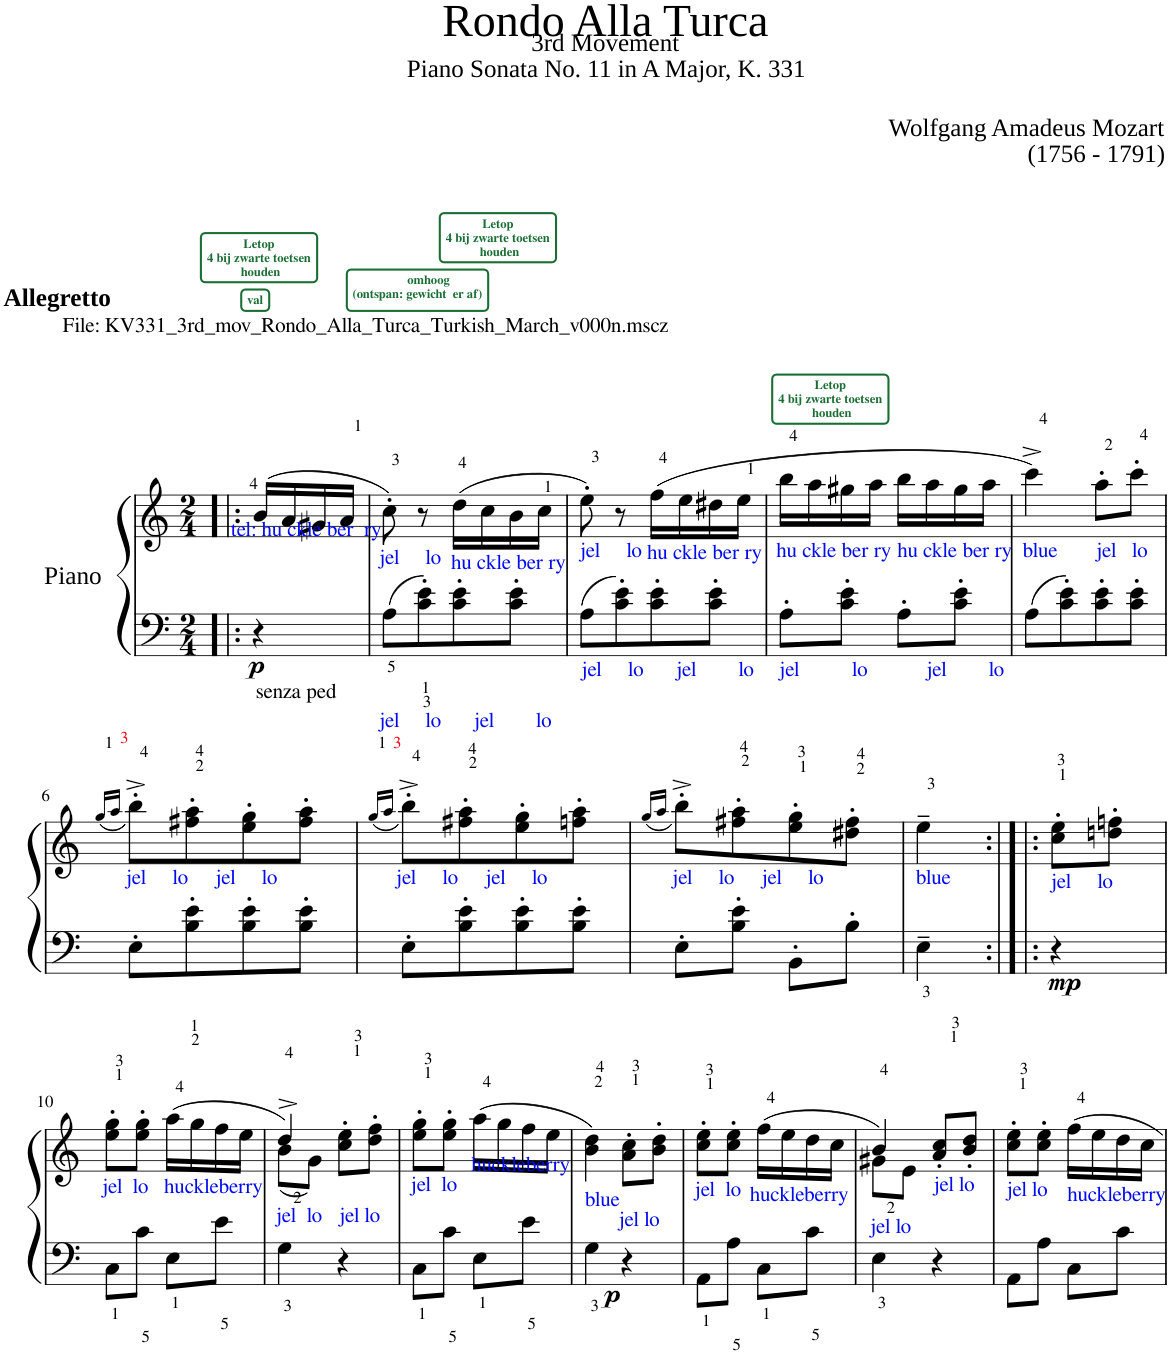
**kern	**kern	**dynam
*part1	*part1	*part1
*staff2	*staff1	*staff1/2
*I"Piano	*	*
*I'Pno	*	*
*clefF4	*clefG2	*
*k[]	*k[]	*
*M2/4	*M2/4	*
=1!|:	=1!|:	=1!|:
!	!LO:TX:a:B:t=Allegretto	!
!	!LO:TX:a:t=File&colon; KV331_3rd_mov_Rondo_Alla_Turca_Turkish_March_v000n.mscz	!
!	!LO:TX:a:color=#000AF3:t=tel&colon; hu ckle ber  ry	!
!	!LO:TX:a:B:color=#1A6E34:t=val	!
!	!LO:TX:a:B:color=#1A6E34:t=Letop	!
!	!LO:TX:a:t=4 bij zwarte toetsen	!
!	!LO:TX:a:t=houden	!
!LO:TX:b:t=senza ped	!	!
!	!	!LO:DY:b=2
4r	(16b/LL	p
.	16a/	.
.	16g#X/	.
.	16a/JJ	.
=2	=2	=2
!	!LO:TX:b:color=#000AF3:t=jel     lo	!
!	!LO:TX:a:B:color=#1A6E34:t=omhoog	!
!	!LO:TX:a:t=(ontspan&colon; gewicht  er af)	!
!LO:TX:b:color=#000AF1:t=jel     lo      jel        lo	!	!
8A<\L	8cc'\)	.
8c\<'< 8e\<'<	8r	.
!	!LO:TX:b:color=#000AF2:t=hu ckle ber ry	!
!	!LO:TX:a:B:color=#1A6E34:t=Letop	!
!	!LO:TX:a:t=4 bij zwarte toetsen	!
!	!LO:TX:a:t=houden	!
8c\' 8e\'	(16dd\LL	.
.	16cc\	.
8c\' 8e\'J	16b\	.
.	16cc\JJ	.
=3	=3	=3
!	!LO:TX:b:color=#000AF0:t=jel     lo	!
!LO:TX:b:color=#000AEF:t=jel     lo      jel        lo	!	!
8A\L	8ee'\)	.
8c\' 8e\'	8r	.
!	!LO:TX:b:color=#000AEF:t=hu ckle ber ry	!
8c\' 8e\'	(16ff\LL	.
.	16ee\	.
8c\' 8e\'J	16dd#X\	.
.	16ee\JJ	.
=4	=4	=4
!	!LO:TX:b:color=#000AEF:t=hu ckle ber ry	!
!	!LO:TX:a:B:color=#1A6E34:t=Letop	!
!	!LO:TX:a:t=4 bij zwarte toetsen	!
!	!LO:TX:a:t=houden	!
!LO:TX:b:color=#000AF1:t=jel          lo           jel        lo	!	!
8A'\L	16bb\LL	.
.	16aa\	.
8c\' 8e\'J	16gg#X\	.
.	16aa\JJ	.
!	!LO:TX:b:color=#000AEF:t=hu ckle ber ry	!
8A'\L	16bb\LL	.
.	16aa\	.
8c\' 8e\'J	16gg#\	.
.	16aa\JJ	.
=5	=5	=5
!	!LO:TX:b:color=#000AEF:t=blue	!
8A\L	4ccc^\)	.
8c\' 8e\'	.	.
!	!LO:TX:b:color=#000AEF:t=jel   lo	!
8c\' 8e\'	8aa'\L	.
8c\' 8e\'J	8ccc'\J	.
!!LO:LB:g=z
=6	=6	=6
.	(16qgg/LL	.
.	16qaa/JJ	.
!	!LO:TX:b:color=#000AEF:t=jel     lo     jel     lo	!
8E'\L	8bb'^\L)	.
8B\<'< 8e\<'<	8ff#X\' 8aa\'	.
8B\' 8e\'	8ee\' 8gg\'	.
8B\' 8e\'J	8ff#\' 8aa\'J	.
=7	=7	=7
.	(16qgg/LL	.
.	16qaa/JJ	.
!	!LO:TX:b:color=#000AEF:t=jel     lo     jel     lo	!
8E'\L	8bb'^\L)	.
8B\' 8e\'	8ff#X\' 8aa\'	.
8B\' 8e\'	8ee\' 8gg\'	.
8B\' 8e\'J	8ffn\' 8aa\'J	.
=8	=8	=8
.	(16qgg/LL	.
.	16qaa/JJ	.
!	!LO:TX:b:color=#000AEE:t=jel     lo     jel     lo	!
8E'\L	8bb'^\L)	.
8B\' 8e\'J	8ff#X\' 8aa\'	.
8BB'\L	8ee\' 8gg\'	.
8B'\J	8dd#X\' 8ff#\'J	.
=9	=9	=9
!	!LO:TX:b:color=#000AEF:t=blue	!
4E<~\	4ee~\	.
=9:|!|:	=9:|!|:	=9:|!|:
!	!LO:TX:b:color=#000AEE:t=jel     lo	!
!	!	!LO:DY:b=2
4r	8cc\' 8ee\'L	mp
.	8ddn\' 8ffn\'J	.
!!LO:LB:g=z
=10	=10	=10
!	!LO:TX:b:color=#000AEE:t=jel  lo   huckleberry	!
8C<\L	8ee\' 8gg\'L	.
8c<\J	8ee\' 8gg\'J	.
8E<\L	(16aa\LL	.
.	16gg\	.
8e<\J	16ff\	.
.	16ee\JJ	.
=11	=11	=11
*	*^	*
!	!LO:TX:b:color=#000AEE:t=jel  lo   jel lo	!	!
4G<\	4dd^/)	(8b\L	.
.	.	8g\J)	.
4r	8cc\' 8ee\'L	4ryy	.
.	8dd\' 8ff\'J	.	.
*	*v	*v	*
=12	=12	=12
!	!LO:TX:b:color=#000AEE:t=jel  lo	!
8C<\L	8ee\' 8gg\'L	.
8c<\J	8ee\' 8gg\'J	.
!	!LO:TX:a:color=#000AEE:t=huckleberry	!
8E<\L	(16aa\LL	.
.	16gg\	.
8e<\J	16ff\	.
.	16ee\JJ	.
=13	=13	=13
!	!LO:TX:b:color=#000AEE:t=blue	!
!	!	!LO:DY:b=2
4G<\	4b\ 4dd\)	p
!	!LO:TX:b:color=#000AEE:t=jel lo	!
4r	8a\' 8cc\'L	.
.	8b\' 8dd\'J	.
=14	=14	=14
!	!LO:TX:b:color=#000AEE:t=jel  lo	!
8AA<\L	8cc\' 8ee\'L	.
8A<\J	8cc\' 8ee\'J	.
!	!LO:TX:b:color=#000AEE:t=huckleberry	!
8C<\L	(16ff\LL	.
.	16ee\	.
8c<\J	16dd\	.
.	16cc\JJ	.
=15	=15	=15
*	*^	*
!	!LO:TX:b:color=#000AEE:t=jel lo	!	!
4E<\	4b/)	8g#X\L	.
.	.	8e\J	.
!	!LO:TX:b:color=#000AEE:t=jel lo	!	!
4r	8a/' 8cc/'L	4ryy	.
.	8b/' 8dd/'J	.	.
*	*v	*v	*
=16	=16	=16
!	!LO:TX:b:color=#000AEE:t=jel lo	!
8AA\L	8cc\' 8ee\'L	.
8A\J	8cc\' 8ee\'J	.
!	!LO:TX:b:color=#000AEE:t=huckleberry	!
8C\L	16ff\LL	.
.	16ee\	.
8c\J	16dd\	.
.	16cc\JJ	.
=	=	=
*-	*-	*-
